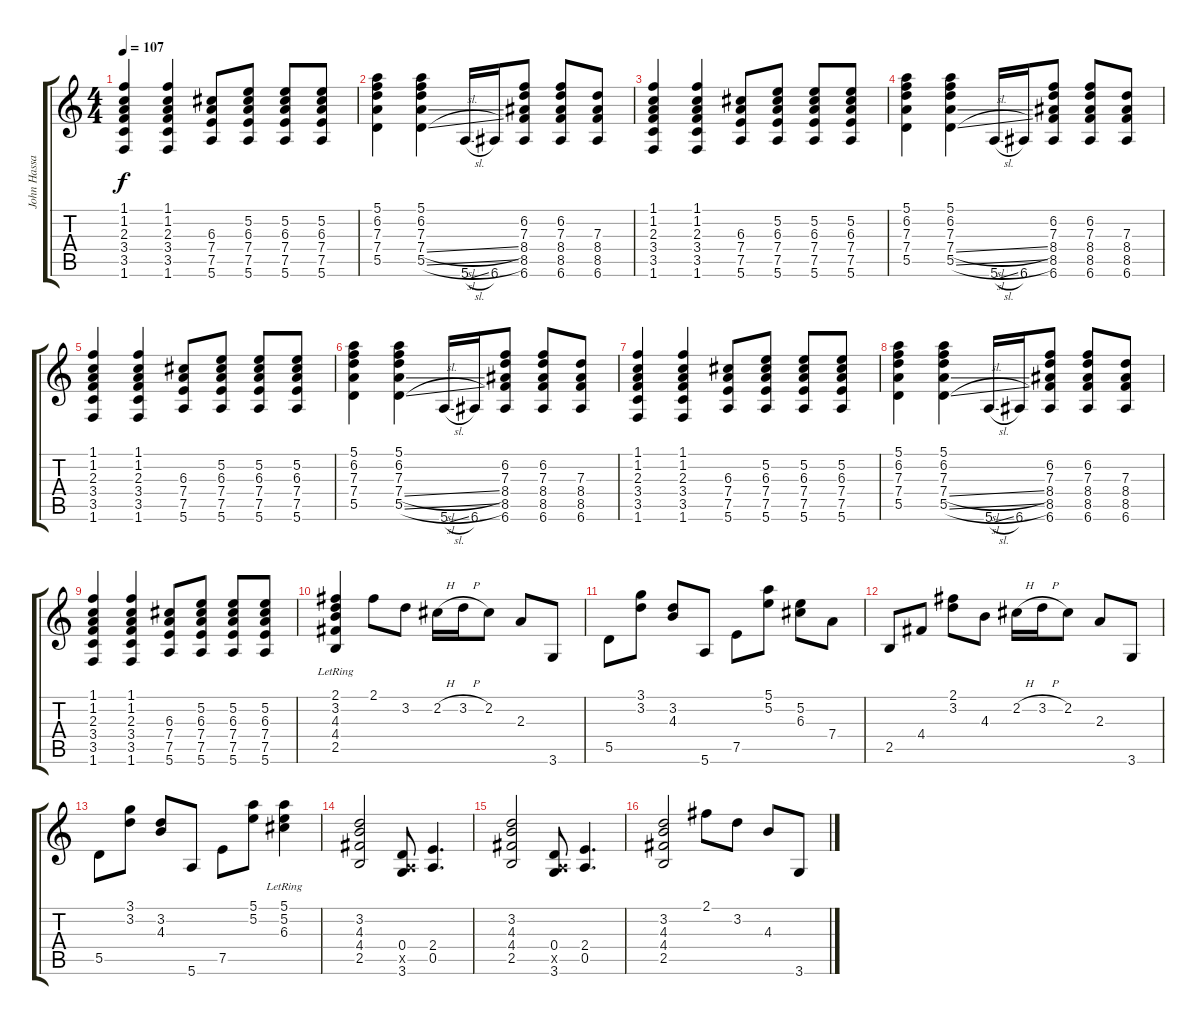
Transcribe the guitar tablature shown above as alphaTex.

\track ("John Hassal" "John Hassa") {instrument acousticguitarsteel}
\staff {score tabs}
\tuning (E4 B3 G3 D3 A2 E2) {hide}
\ts (4 4)
\tempo 107
\clef g2
\ks c
(1.1 1.2 2.3 3.4 3.5 1.6).4{dy f} (1.1 1.2 2.3 3.4 3.5 1.6).4 (6.3 7.4 7.5 5.6).8 (5.2 6.3 7.4 7.5 5.6).8 (5.2 6.3 7.4 7.5 5.6).8 (5.2 6.3 7.4 7.5 5.6).8 |
(5.1 6.2 7.3 7.4 5.5).4 (5.1 6.2 7.3 7.4{sl} 5.5{sl}).4 5.6{sl}.16 6.6.16 (6.2 7.3 8.4 8.5 6.6).8 (6.2 7.3 8.4 8.5 6.6).8 (7.3 8.4 8.5 6.6).8 |
(1.1 1.2 2.3 3.4 3.5 1.6).4 (1.1 1.2 2.3 3.4 3.5 1.6).4 (6.3 7.4 7.5 5.6).8 (5.2 6.3 7.4 7.5 5.6).8 (5.2 6.3 7.4 7.5 5.6).8 (5.2 6.3 7.4 7.5 5.6).8 |
(5.1 6.2 7.3 7.4 5.5).4 (5.1 6.2 7.3 7.4{sl} 5.5{sl}).4 5.6{sl}.16 6.6.16 (6.2 7.3 8.4 8.5 6.6).8 (6.2 7.3 8.4 8.5 6.6).8 (7.3 8.4 8.5 6.6).8 |
(1.1 1.2 2.3 3.4 3.5 1.6).4 (1.1 1.2 2.3 3.4 3.5 1.6).4 (6.3 7.4 7.5 5.6).8 (5.2 6.3 7.4 7.5 5.6).8 (5.2 6.3 7.4 7.5 5.6).8 (5.2 6.3 7.4 7.5 5.6).8 |
(5.1 6.2 7.3 7.4 5.5).4 (5.1 6.2 7.3 7.4{sl} 5.5{sl}).4 5.6{sl}.16 6.6.16 (6.2 7.3 8.4 8.5 6.6).8 (6.2 7.3 8.4 8.5 6.6).8 (7.3 8.4 8.5 6.6).8 |
(1.1 1.2 2.3 3.4 3.5 1.6).4 (1.1 1.2 2.3 3.4 3.5 1.6).4 (6.3 7.4 7.5 5.6).8 (5.2 6.3 7.4 7.5 5.6).8 (5.2 6.3 7.4 7.5 5.6).8 (5.2 6.3 7.4 7.5 5.6).8 |
(5.1 6.2 7.3 7.4 5.5).4 (5.1 6.2 7.3 7.4{sl} 5.5{sl}).4 5.6{sl}.16 6.6.16 (6.2 7.3 8.4 8.5 6.6).8 (6.2 7.3 8.4 8.5 6.6).8 (7.3 8.4 8.5 6.6).8 |
(1.1 1.2 2.3 3.4 3.5 1.6).4 (1.1 1.2 2.3 3.4 3.5 1.6).4 (6.3 7.4 7.5 5.6).8 (5.2 6.3 7.4 7.5 5.6).8 (5.2 6.3 7.4 7.5 5.6).8 (5.2 6.3 7.4 7.5 5.6).8 |
(2.1{lr} 3.2{lr} 4.3{lr} 4.4{lr} 2.5{lr}).4 2.1.8 3.2.8 2.2{h}.16 3.2{h}.16 2.2.8 2.3.8 3.6.8 |
5.5.8 (3.1 3.2).8 (3.2 4.3).8 5.6.8 7.5.8 (5.1 5.2).8 (5.2 6.3).8 7.4.8 |
2.5.8 4.4.8 (2.1 3.2).8 4.3.8 2.2{h}.16 3.2{h}.16 2.2.8 2.3.8 3.6.8 |
5.5.8 (3.1 3.2).8 (3.2 4.3).8 5.6.8 7.5.8 (5.1 5.2).8 (5.1{lr} 5.2{lr} 6.3{lr}).4 |
(3.2 4.3 4.4 2.5).2 (0.4 0.5{x} 3.6).8 (2.4 0.5).4{d} |
(3.2 4.3 4.4 2.5).2 (0.4 0.5{x} 3.6).8 (2.4 0.5).4{d} |
(3.2 4.3 4.4 2.5).2 2.1.8 3.2.8 4.3.8 3.6.8
